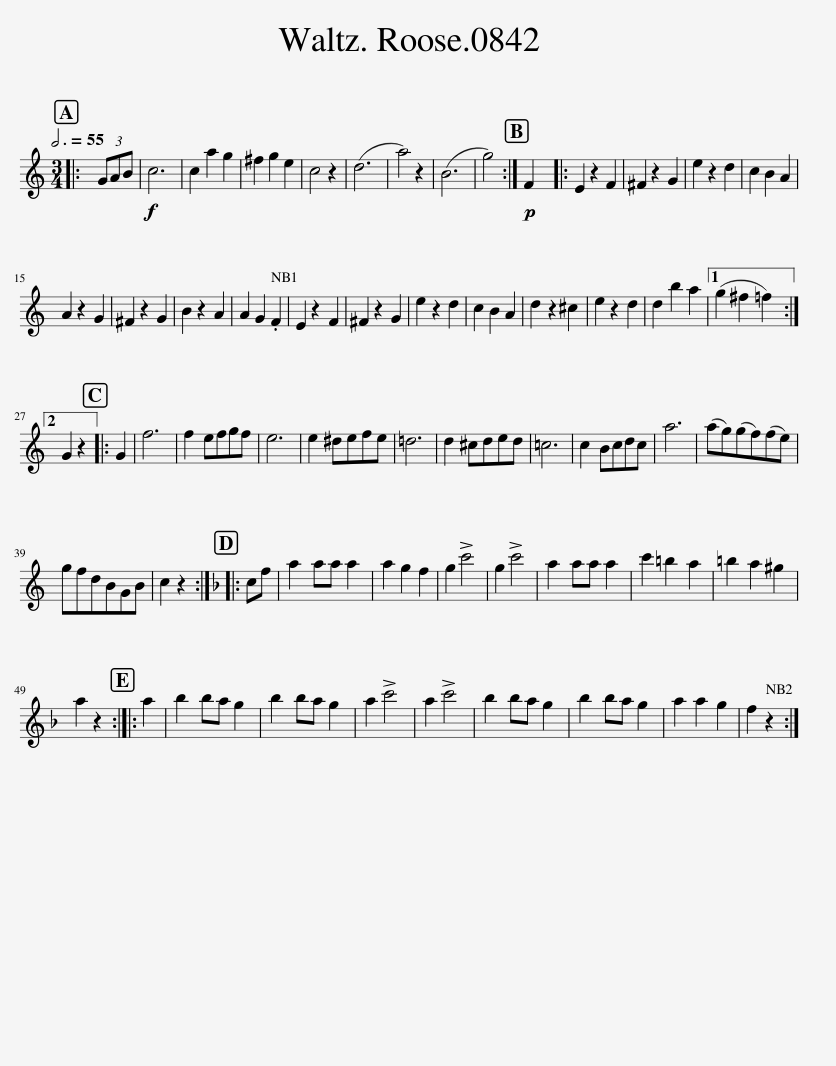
X:1
L:1/8
Q:3/4=55
M:3/4
I:linebreak $
K:C
V:1 treble
V:1
|: (3GAB |!f! c6 | c2 a2 g2 | ^f2 g2 e2 | c4 z2 | %5
 (d6 | a4) z2 | (B6 | g4) :|!p! F2 |: %10
 E2 z2 F2 | ^F2 z2 G2 | e2 z2 d2 | c2 B2 A2 |$ A2 z2 G2 | %15
 ^F2 z2 G2 | B2 z2 A2 | A2 G2 .F2 | E2 z2 F2 | ^F2 z2 G2 | %20
 e2 z2 d2 | c2 B2 A2 | d2 z2 ^c2 | e2 z2 d2 | d2 b2 a2 |1 %25
 (g2 ^f2 =f2) :|2$ G2 z2 |: G2 | f6 | f2 efgf | %30
 e6 | e2 ^defe | =d6 | d2 ^cded | =c6 | %35
 c2 Bcdc | a6 | (ag)(gf)(fe) |$ gfdBGB | c2 z2 :: %40
[K:F] cf | a2 aa a2 | a2 g2 f2 | g2 !>!c'4 | g2 !>!c'4 | %45
 a2 aa a2 | c'2 =b2 a2 | =b2 a2 ^g2 |$ a2 z2 :: a2 | %50
 b2 ba g2 | b2 ba g2 | a2 !>!c'4 | a2 !>!c'4 | b2 ba g2 | %55
 b2 ba g2 | a2 a2 g2 | f2 z2 :| %58
